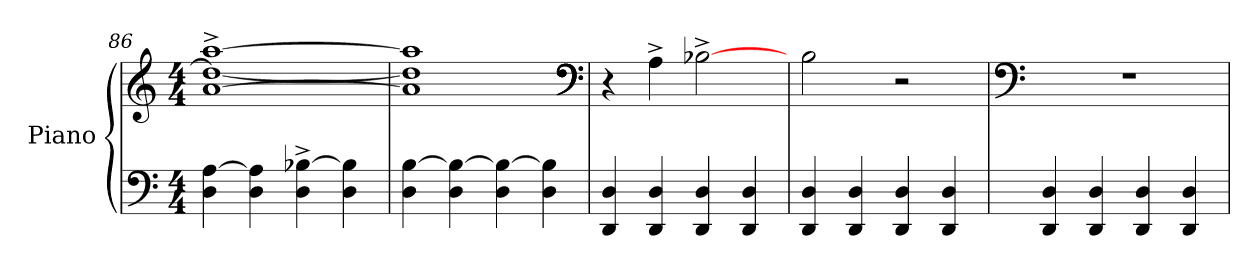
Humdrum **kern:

**kern	**kern
*part1	*part1
*staff2	*staff1
*I"Piano	*
*I'Pno	*
*clefF4	*clefG2
*k[]	*k[]
*C:	*C:
*M4/4	*M4/4
=86	=86
*	*^
*	*	*^
4D\ [4A\	[1aa^	1dd_	[1a
4D\ 4A\]	.	.	.
4D\^ [4B-X\^	.	.	.
4D\ 4B-\]	.	.	.
=87	=87	=87	=87
4D\ [4B\	1aa]	1dd]	1a]
4D\ 4B\_	.	.	.
4D\ 4B\_	.	.	.
4D\ 4B\]	.	.	.
*	*v	*v	*v
*	*clefF4
=88	=88
4DD/ 4D/	4r
4DD/ 4D/	4A^\
4DD/ 4D/	[2B-X^\
4DD/ 4D/	.
=89	=89
4DD/ 4D/	2B\
4DD/ 4D/	.
4DD/ 4D/	2r
4DD/ 4D/	.
!!LO:LB:g=z
=90	=90
*	*clefF4
4DD/ 4D/	1r
4DD/ 4D/	.
4DD/ 4D/	.
4DD/ 4D/	.
=	=
*-	*-
